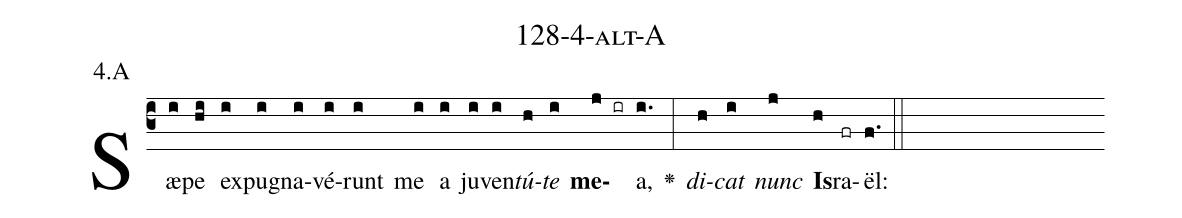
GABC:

name: 128-4-alt-A;
annotation: 4.A;
%%
(c3)Sæ(i)pe(hi) ex(i)pu(i)gna(i)vé(i)runt(i) me(i) a(i) ju(i)ven(i)<i>tú</i>(h)<i>te</i>(i) <b>me</b>(j ir)a,(i.) <v>\greheightstar</v>(:) <i>di</i>(h)<i>cat</i>(i) <i>nunc</i>(j) <b>Is</b>(h)ra(fr)ël:(f.) (::)


%E(i) u(h) o(i) u(j) a(h) e.(f.) (::)
